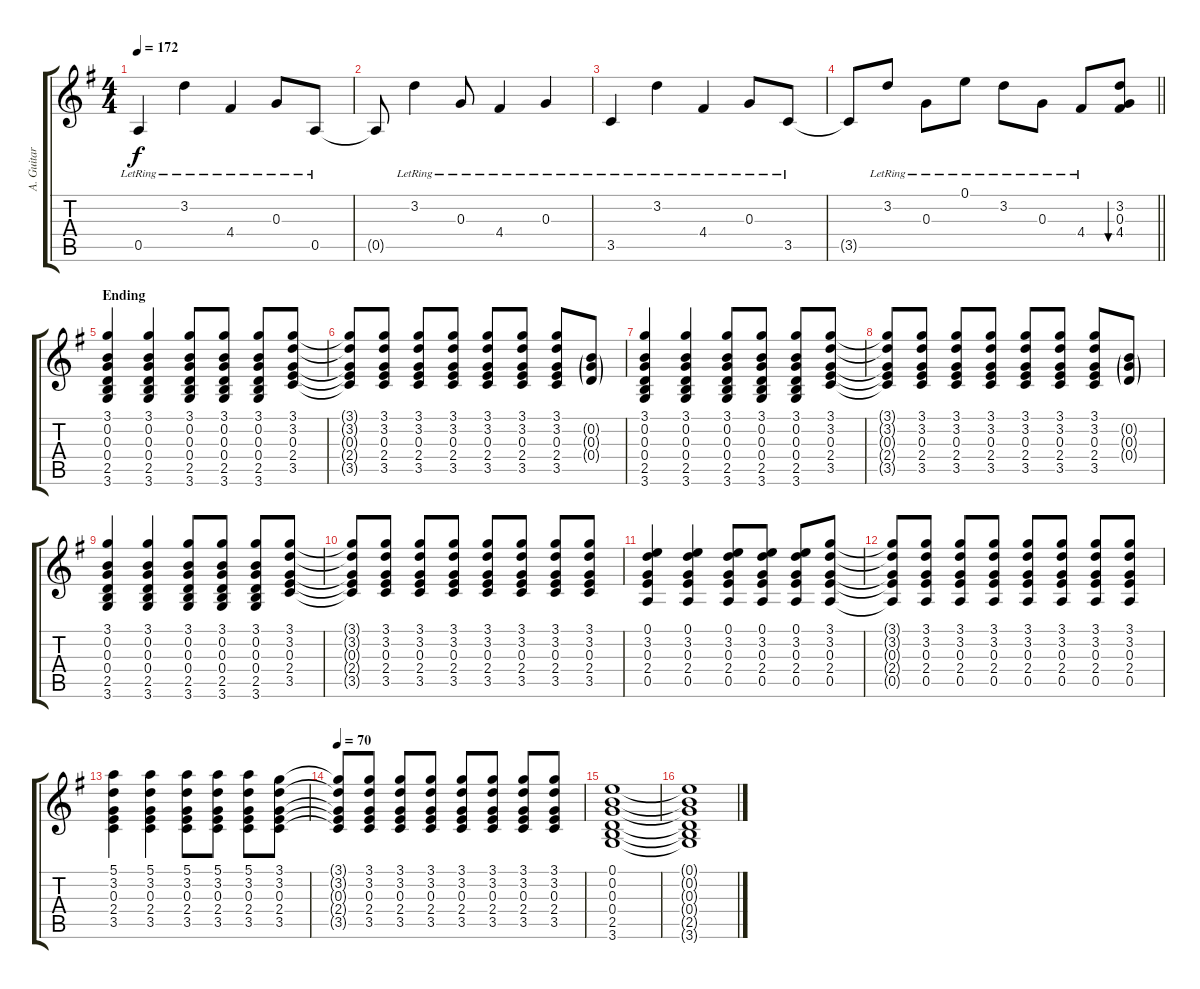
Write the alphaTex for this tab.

\track ("A. Guitar I" "A. Guitar ") {instrument acousticguitarsteel}
\staff {score tabs}
\tuning (E4 B3 G3 D3 A2 E2) {hide}
\ts (4 4)
\tempo 172
\clef g2
\ks g
0.5{lr}.4{dy f} 3.2{lr}.4 4.4{lr}.4 0.3{lr}.8 0.5{lr}.8 |
0.5{t}.8 3.2{lr}.4 0.3{lr}.8 4.4{lr}.4 0.3{lr}.4 |
3.5{lr}.4 3.2{lr}.4 4.4{lr}.4 0.3{lr}.8 3.5{lr}.8 |
\barLineRight lightlight
3.5{t}.8 3.2{lr}.8 0.3{lr}.8 0.1{lr}.8 3.2{lr}.8 0.3{lr}.8 4.4{lr}.8 (3.2 0.3 4.4).8{bu 120} |
\section ("" "Ending")
(3.1 0.2 0.3 0.4 2.5 3.6).4 (3.1 0.2 0.3 0.4 2.5 3.6).4 (3.1 0.2 0.3 0.4 2.5 3.6).8 (3.1 0.2 0.3 0.4 2.5 3.6).8 (3.1 0.2 0.3 0.4 2.5 3.6).8 (3.1 3.2 0.3 2.4 3.5).8 |
(3.1{t} 3.2{t} 0.3{t} 2.4{t} 3.5{t}).8 (3.1 3.2 0.3 2.4 3.5).8 (3.1 3.2 0.3 2.4 3.5).8 (3.1 3.2 0.3 2.4 3.5).8 (3.1 3.2 0.3 2.4 3.5).8 (3.1 3.2 0.3 2.4 3.5).8 (3.1 3.2 0.3 2.4 3.5).8 (0.2{g} 0.3{g} 0.4{g}).8 |
(3.1 0.2 0.3 0.4 2.5 3.6).4 (3.1 0.2 0.3 0.4 2.5 3.6).4 (3.1 0.2 0.3 0.4 2.5 3.6).8 (3.1 0.2 0.3 0.4 2.5 3.6).8 (3.1 0.2 0.3 0.4 2.5 3.6).8 (3.1 3.2 0.3 2.4 3.5).8 |
(3.1{t} 3.2{t} 0.3{t} 2.4{t} 3.5{t}).8 (3.1 3.2 0.3 2.4 3.5).8 (3.1 3.2 0.3 2.4 3.5).8 (3.1 3.2 0.3 2.4 3.5).8 (3.1 3.2 0.3 2.4 3.5).8 (3.1 3.2 0.3 2.4 3.5).8 (3.1 3.2 0.3 2.4 3.5).8 (0.2{g} 0.3{g} 0.4{g}).8 |
(3.1 0.2 0.3 0.4 2.5 3.6).4 (3.1 0.2 0.3 0.4 2.5 3.6).4 (3.1 0.2 0.3 0.4 2.5 3.6).8 (3.1 0.2 0.3 0.4 2.5 3.6).8 (3.1 0.2 0.3 0.4 2.5 3.6).8 (3.1 3.2 0.3 2.4 3.5).8 |
(3.1{t} 3.2{t} 0.3{t} 2.4{t} 3.5{t}).8 (3.1 3.2 0.3 2.4 3.5).8 (3.1 3.2 0.3 2.4 3.5).8 (3.1 3.2 0.3 2.4 3.5).8 (3.1 3.2 0.3 2.4 3.5).8 (3.1 3.2 0.3 2.4 3.5).8 (3.1 3.2 0.3 2.4 3.5).8 (3.1 3.2 0.3 2.4 3.5).8 |
(0.1 3.2 0.3 2.4 0.5).4 (0.1 3.2 0.3 2.4 0.5).4 (0.1 3.2 0.3 2.4 0.5).8 (0.1 3.2 0.3 2.4 0.5).8 (0.1 3.2 0.3 2.4 0.5).8 (3.1 3.2 0.3 2.4 0.5).8 |
(3.1{t} 3.2{t} 0.3{t} 2.4{t} 0.5{t}).8 (3.1 3.2 0.3 2.4 0.5).8 (3.1 3.2 0.3 2.4 0.5).8 (3.1 3.2 0.3 2.4 0.5).8 (3.1 3.2 0.3 2.4 0.5).8 (3.1 3.2 0.3 2.4 0.5).8 (3.1 3.2 0.3 2.4 0.5).8 (3.1 3.2 0.3 2.4 0.5).8 |
(5.1 3.2 0.3 2.4 3.5).4 (5.1 3.2 0.3 2.4 3.5).4 (5.1 3.2 0.3 2.4 3.5).8 (5.1 3.2 0.3 2.4 3.5).8 (5.1 3.2 0.3 2.4 3.5).8 (3.1 3.2 0.3 2.4 3.5).8 |
\tempo 70
(3.1{t} 3.2{t} 0.3{t} 2.4{t} 3.5{t}).8 (3.1 3.2 0.3 2.4 3.5).8 (3.1 3.2 0.3 2.4 3.5).8 (3.1 3.2 0.3 2.4 3.5).8 (3.1 3.2 0.3 2.4 3.5).8 (3.1 3.2 0.3 2.4 3.5).8 (3.1 3.2 0.3 2.4 3.5).8 (3.1 3.2 0.3 2.4 3.5).8 |
(0.1 0.2 0.3 0.4 2.5 3.6).1 |
(0.1{t} 0.2{t} 0.3{t} 0.4{t} 2.5{t} 3.6{t}).1
